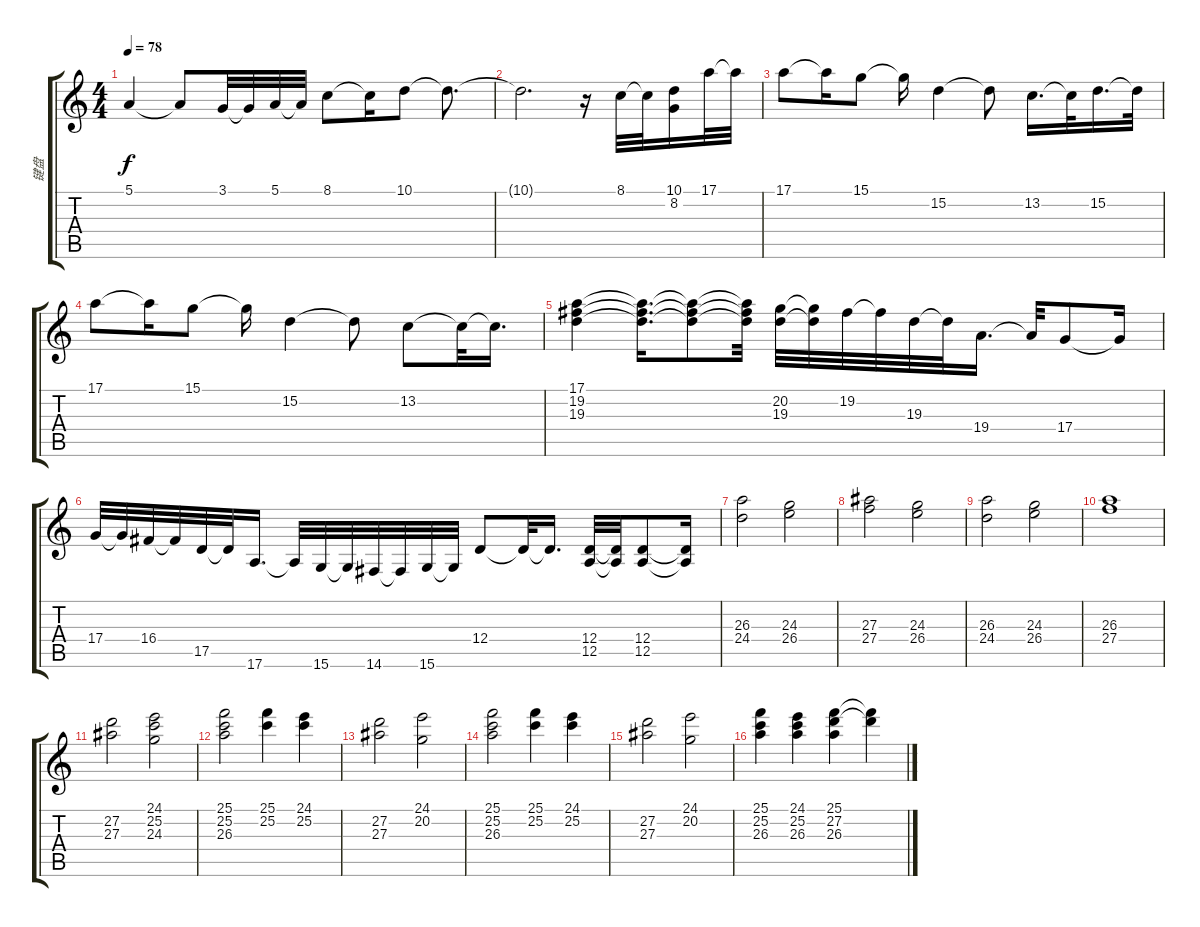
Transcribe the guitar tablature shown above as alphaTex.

\track ("键盘" "键盘") {instrument stringensemble1}
\staff {score tabs}
\tuning (E4 B3 G3 D3 A2 E2) {hide}
\ts (4 4)
\tempo 78
\clef g2
\ks c
5.1.4{dy f} 5.1{t}.8 3.1.32 3.1{t}.32 5.1.32 5.1{t}.32 8.1.8 8.1{t}.16 10.1.8 10.1{t}.8{d} |
10.1{t}.2{d} r.16 8.1.32 8.1{t}.32 (10.1 8.2).16 17.1.32 17.1{t}.32 |
17.1.8 17.1{t}.16 15.1.8 15.1{t}.16 15.2.4 15.2{t}.8 13.2.16{d} 13.2{t}.32 15.2.16{d} 15.2{t}.32 |
17.1.8 17.1{t}.16 15.1.8 15.1{t}.16 15.2.4 15.2{t}.8 13.2.8 13.2{t}.32 13.2{t}.16{d} |
(17.1 19.2 19.3).4 (17.1{t} 19.2{t} 19.3{t}).16{d} (17.1{t} 19.2{t} 19.3{t}).8 (17.1{t} 19.2{t} 19.3{t}).32 (20.2 19.3).32 (20.2{t} 19.3{t}).32 19.2.32 19.2{t}.32 19.3.32 19.3{t}.32 19.4.16{d} 19.4{t}.32 17.4.8 17.4{t}.16 |
17.4.32 17.4{t}.32 16.4.32 16.4{t}.32 17.5.32 17.5{t}.32 17.6.16{d} 17.6{t}.32 15.6.32 15.6{t}.32 14.6.32 14.6{t}.32 15.6.32 15.6{t}.32 12.4.8 12.4{t}.32 12.4{t}.16{d} (12.4 12.5).32 (12.4{t} 12.5{t}).32 (12.4 12.5).8 (12.4{t} 12.5{t}).16 |
(26.3 24.4).2{volume 11 instrument pad8sweep} (24.3 26.4).2 |
(27.3 27.4).2 (24.3 26.4).2 |
(26.3 24.4).2 (24.3 26.4).2 |
(26.3 27.4).1 |
(27.2 27.3).2 (24.1 25.2 24.3).2 |
(25.1 25.2 26.3).2 (25.1 25.2).4 (24.1 25.2).4 |
(27.2 27.3).2 (24.1 20.2).2 |
(25.1 25.2 26.3).2 (25.1 25.2).4 (24.1 25.2).4 |
(27.2 27.3).2 (24.1 20.2).2 |
(25.1 25.2 26.3).4 (24.1 25.2 26.3).4 (25.1 27.2 26.3).4 (25.1{t} 27.2{t}).4
